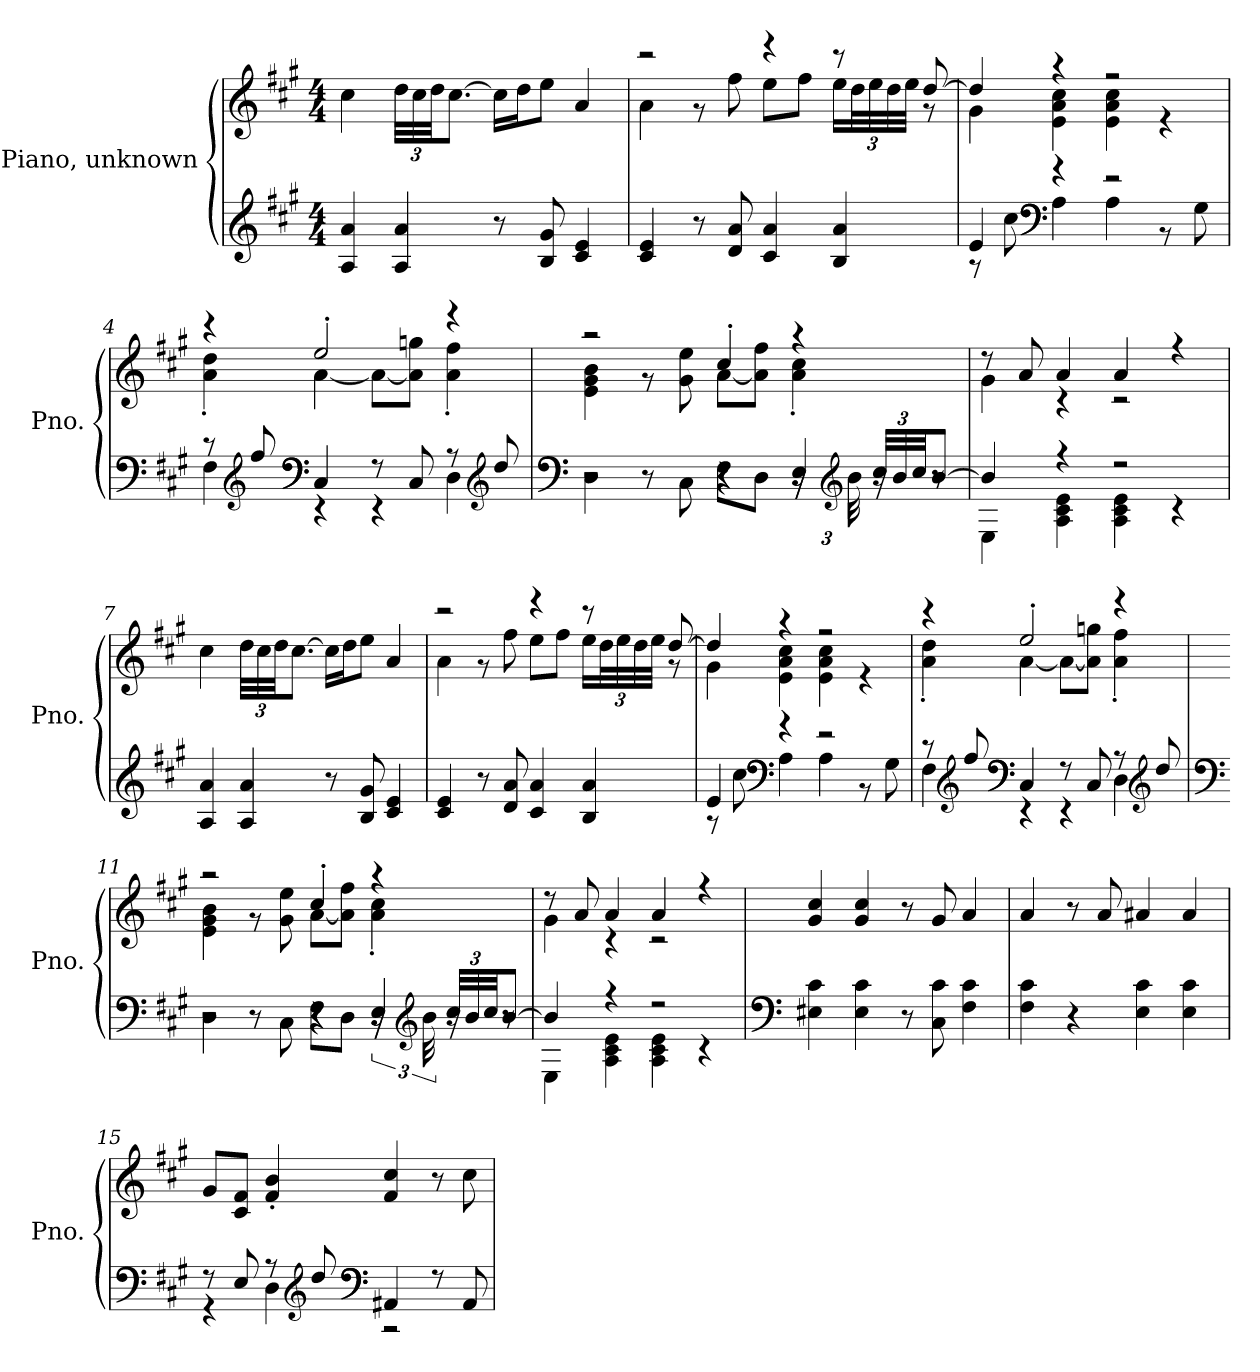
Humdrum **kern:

**kern	**kern
*part1	*part1
*staff2	*staff1
*I"Piano, unknown	*
*I'Pno.	*
*clefG2	*clefG2
*k[f#c#g#]	*k[f#c#g#]
*M4/4	*M4/4
*MM120	*MM120
=1	=1
4A/ 4a/	4cc#\
*	*Xbrackettup
4A/ 4a/	48dd\LLL
.	48cc#\
.	48dd\JJ
.	[8.cc#\J
8r	16cc#\LL]
.	16dd\J
8B/ 8g#/	8ee\J
4c#/ 4e/	4a/
=2	=2
*	*^
4c#/ 4e/	2r	4a\
8r	.	8r
8d/ 8a/	.	8ff#\
4c#/ 4a/	4r	8ee\L
.	.	8ff#\J
4B/ 4a/	8r	24ee\LL
.	.	48dd\L
.	.	48ee\
.	.	48dd\
.	.	48ee\JJJ
.	[8dd/	8r
=3	=3	=3
*^	*	*
4e/	8r	4dd/]	4g#\
.	8cc#\	.	.
*clefF4	*	*	*
4r	4A\	4r	4e\ 4a\ 4cc#\
2r	4A\	2r	4e\ 4a\ 4cc#\
.	8r	.	4r
.	8G#\	.	.
!!LO:LB:g=z	!!
=4	=4	=4	=4
8r	4F#\	4r	4a\' 4dd\'
*clefG2	*	*	*
8ff#/	.	.	.
*clefF4	*	*	*
4C#/	4r	2ee'/	[4a\
8r	4r	.	8a\L_
8C#/	.	.	8a\] 8ggn\J
8r	4D\	4r	4a\' 4ff#\'
*clefG2	*	*	*
8dd/	.	.	.
*v	*v	*	*
=5	=5	=5
*clefF4	*	*
*^	*	*
*	*^	*	*
2r	4D\	2r	2r	4e\ 4g#\ 4b\
.	8r	.	.	8r
.	8C#\	.	.	8g#\ 8ee\
4r	8F#\L	4r	4cc#'/	[8a\L
.	8D\J	.	.	8a\] 8ff#\J
16r	24r	4E/	4r	4a\' 4cc#\'
*clefG2	*	*	*	*
.	48b\	.	.	.
*Xbrackettup	*	*	*	*
48cc#/LLL	16r	.	.	.
48b/	.	.	.	.
48cc#/JJ	.	.	.	.
[8b/J	8r	.	.	.
*	*v	*v	*	*
=6	=6	=6	=6
4b/]	4E\	8r	4g#\
.	.	8a/	.
4r	4A\ 4c#\ 4e\	4a/	4r
2r	4A\ 4c#\ 4e\	4a/	2r
.	4r	4r	.
*v	*v	*	*
*	*v	*v
!!LO:LB:g=z
=7	=7
4A/ 4a/	4cc#\
4A/ 4a/	48dd\LLL
.	48cc#\
.	48dd\JJ
.	[8.cc#\J
8r	16cc#\LL]
.	16dd\J
8B/ 8g#/	8ee\J
4c#/ 4e/	4a/
=8	=8
*	*^
4c#/ 4e/	2r	4a\
8r	.	8r
8d/ 8a/	.	8ff#\
4c#/ 4a/	4r	8ee\L
.	.	8ff#\J
4B/ 4a/	8r	24ee\LL
.	.	48dd\L
.	.	48ee\
.	.	48dd\
.	.	48ee\JJJ
.	[8dd/	8r
=9	=9	=9
*^	*	*
4e/	8r	4dd/]	4g#\
.	8cc#\	.	.
*clefF4	*	*	*
4r	4A\	4r	4e\ 4a\ 4cc#\
2r	4A\	2r	4e\ 4a\ 4cc#\
.	8r	.	4r
.	8G#\	.	.
!!LO:LB:g=z	!!
=10	=10	=10	=10
8r	4F#\	4r	4a\' 4dd\'
*clefG2	*	*	*
8ff#/	.	.	.
*clefF4	*	*	*
4C#/	4r	2ee'/	[4a\
8r	4r	.	8a\L_
8C#/	.	.	8a\] 8ggn\J
8r	4D\	4r	4a\' 4ff#\'
*clefG2	*	*	*
8dd/	.	.	.
*v	*v	*	*
=11	=11	=11
*clefF4	*	*
*^	*	*
*	*^	*	*
2r	4D\	2r	2r	4e\ 4g#\ 4b\
.	8r	.	.	8r
.	8C#\	.	.	8g#\ 8ee\
4r	8F#\L	4r	4cc#'/	[8a\L
.	8D\J	.	.	8a\] 8ff#\J
*	*brackettup	*	*	*
16r	24r	4E/	4r	4a\' 4cc#\'
*clefG2	*	*	*	*
.	48b\	.	.	.
*Xbrackettup	*	*	*	*
48cc#/LLL	16r	.	.	.
48b/	.	.	.	.
48cc#/JJ	.	.	.	.
[8b/J	8r	.	.	.
*	*v	*v	*	*
=12	=12	=12	=12
4b/]	4E\	8r	4g#\
.	.	8a/	.
4r	4A\ 4c#\ 4e\	4a/	4r
2r	4A\ 4c#\ 4e\	4a/	2r
.	4r	4r	.
*v	*v	*	*
*	*v	*v
!!LO:LB:g=z
=13	=13
*clefF4	*
4E#X\ 4c#\	4g#/ 4cc#/
4E#\ 4c#\	4g#/ 4cc#/
8r	8r
8C#\ 8c#\	8g#/
4F#\ 4c#\	4a/
=14	=14
4F#\ 4c#\	4a/
4r	8r
.	8a/
4E\ 4c#\	4a#X/
4E\ 4c#\	4a#/
=15	=15
*^	*
8r	4r	8g#/L
8E/	.	8c#/ 8f#/J
8r	4D\	4f#/' 4b/'
*clefG2	*	*
8dd/	.	.
*clefF4	*	*
4AA#X/	2r	4f#/ 4cc#/
8r	.	8r
8AA#/	.	8cc#\
*v	*v	*
=	=
*-	*-
